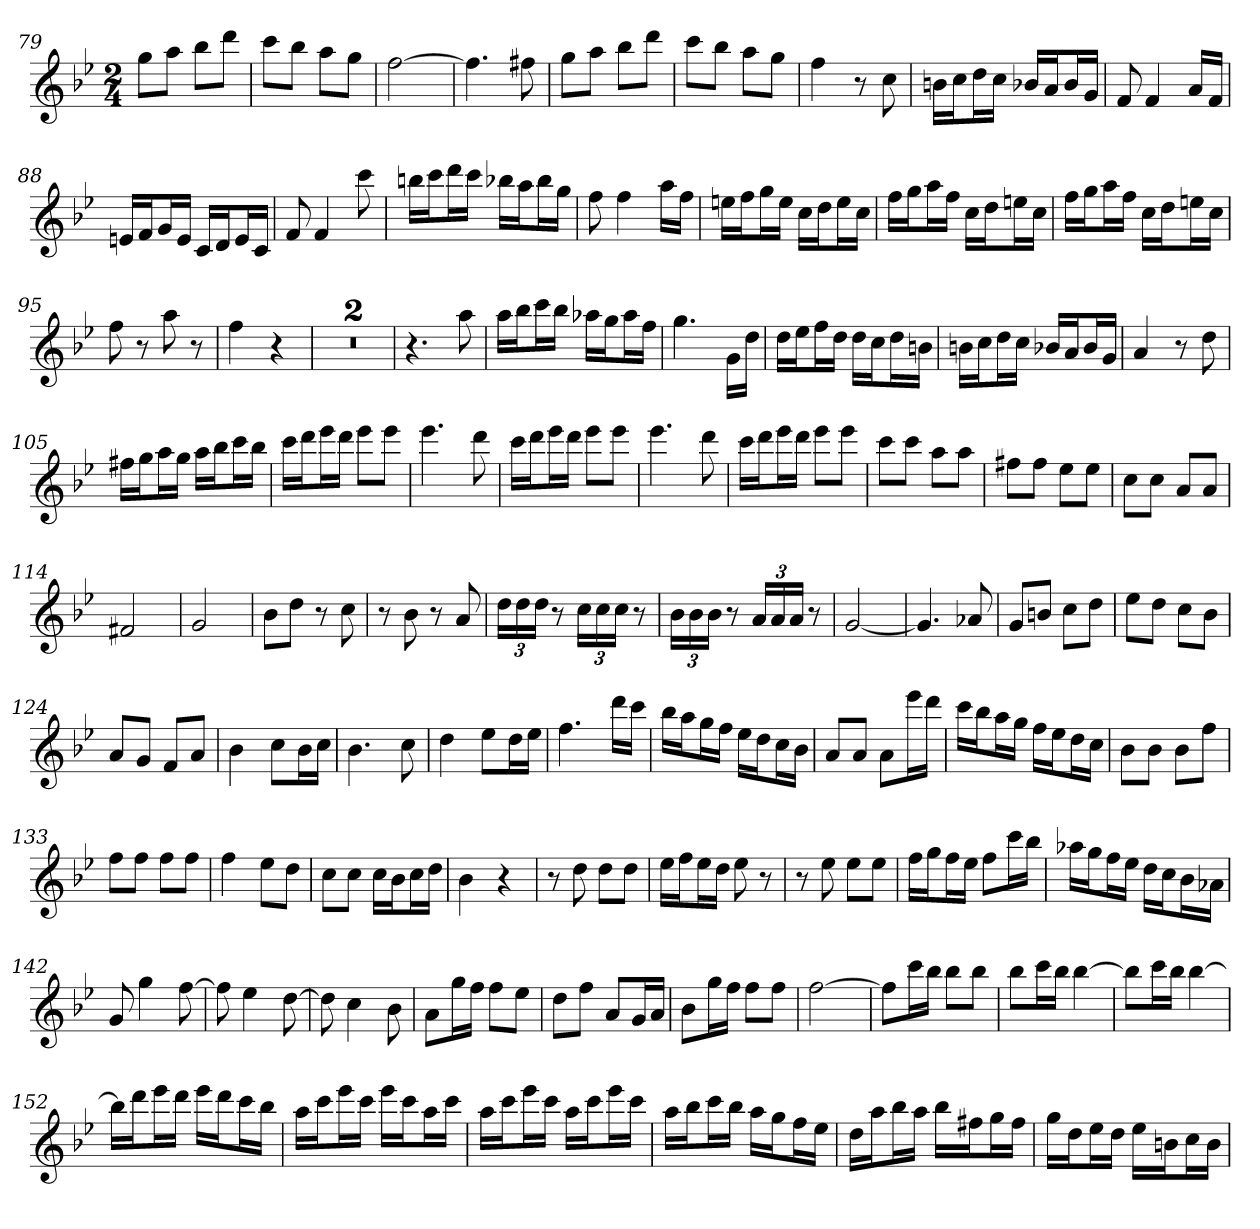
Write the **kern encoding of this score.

**kern
*part1
*staff1
*k[b-e-]
*B-:
*M2/4
=79
8ggL
8aaJ
8bb-L
8dddJ
=80
8cccL
8bb-J
8aaL
8ggJ
=81
[2ff
=82
4.ff]
8ff#X
=83
8ggL
8aaJ
8bb-L
8dddJ
=84
8cccL
8bb-J
8aaL
8ggJ
=85
4ff
8r
8cc
=86
16bnLL
16ccJ
16ddL
16ccJJ
16b-XLL
16aJ
16b-L
16gJJ
=87
8f
4f
16aLL
16fJJ
=88
16enLL
16fJ
16gL
16eJJ
16cLL
16dJ
16eL
16cJJ
=89
8f
4f
8ccc
=90
16bbnLL
16cccJ
16dddL
16cccJJ
16bb-XLL
16aaJ
16bb-L
16ggJJ
=91
8ff
4ff
16aaLL
16ffJJ
=92
16eenLL
16ffJ
16ggL
16eeJJ
16ccLL
16ddJ
16eeL
16ccJJ
=93
16ffLL
16ggJ
16aaL
16ffJJ
16ccLL
16ddJ
16eenL
16ccJJ
=94
16ffLL
16ggJ
16aaL
16ffJJ
16ccLL
16ddJ
16eenL
16ccJJ
=95
8ff
8r
8aa
8r
=96
4ff
4r
=97
2r
=98
2r
=99
4.r
8aa
=100
16aaLL
16bb-J
16cccL
16bb-JJ
16aa-XLL
16ggJ
16aa-L
16ffJJ
=101
4.gg
16gLL
16ddJJ
=102
16ddLL
16ee-J
16ffL
16ddJJ
16ddLL
16ccJ
16ddL
16bnJJ
=103
16bnLL
16ccJ
16ddL
16ccJJ
16b-XLL
16aJ
16b-L
16gJJ
=104
4a
8r
8dd
=105
16ff#XLL
16ggJ
16aaL
16ggJJ
16aaLL
16bb-J
16cccL
16bb-JJ
=106
16cccLL
16dddJ
16eee-L
16dddJJ
8eee-L
8eee-J
=107
4.eee-
8ddd
=108
16cccLL
16dddJ
16eee-L
16dddJJ
8eee-L
8eee-J
=109
4.eee-
8ddd
=110
16cccLL
16dddJ
16eee-L
16dddJJ
8eee-L
8eee-J
=111
8cccL
8cccJ
8aaL
8aaJ
=112
8ff#XL
8ff#J
8ee-L
8ee-J
=113
8ccL
8ccJ
8aL
8aJ
=114
2f#X
=115
2g
=116
8b-L
8ddJ
8r
8cc
=117
8r
8b-
8r
8a
=118
24ddLL
24dd
24ddJJ
8r
24ccLL
24cc
24ccJJ
8r
=119
24b-LL
24b-
24b-JJ
8r
24aLL
24a
24aJJ
8r
=120
[2g
=121
4.g]
8a-X
=122
8gL
8bnJ
8ccL
8ddJ
=123
8ee-L
8ddJ
8ccL
8b-J
=124
8aL
8gJ
8fL
8aJ
=125
4b-
8ccL
16b-L
16ccJJ
=126
4.b-
8cc
=127
4dd
8ee-L
16ddL
16ee-JJ
=128
4.ff
16dddLL
16cccJJ
=129
16bb-LL
16aaJ
16ggL
16ffJJ
16ee-LL
16ddJ
16ccL
16b-JJ
=130
8aL
8aJ
8aL
16eee-L
16dddJJ
=131
16cccLL
16bb-J
16aaL
16ggJJ
16ffLL
16ee-J
16ddL
16ccJJ
=132
8b-L
8b-J
8b-L
8ffJ
=133
8ffL
8ffJ
8ffL
8ffJ
=134
4ff
8ee-L
8ddJ
=135
8ccL
8ccJ
16ccLL
16b-J
16ccL
16ddJJ
=136
4b-
4r
=137
8r
8dd
8ddL
8ddJ
=138
16ee-LL
16ffJ
16ee-L
16ddJJ
8ee-
8r
=139
8r
8ee-
8ee-L
8ee-J
=140
16ffLL
16ggJ
16ffL
16ee-JJ
8ffL
16cccL
16bb-JJ
=141
16aa-XLL
16ggJ
16ffL
16ee-JJ
16ddLL
16ccJ
16b-L
16a-XJJ
=142
8g
4gg
[8ff
=143
8ff]
4ee-
[8dd
=144
8dd]
4cc
8b-
=145
8aL
16ggL
16ffJJ
8ffL
8ee-J
=146
8ddL
8ffJ
8aL
16gL
16aJJ
=147
8b-L
16ggL
16ffJJ
8ffL
8ffJ
=148
[2ff
=149
8ffL]
16cccL
16bb-JJ
8bb-L
8bb-J
=150
8bb-L
16cccL
16bb-JJ
[4bb-
=151
8bb-L]
16cccL
16bb-JJ
[4bb-
=152
16bb-LL]
16dddJ
16eee-L
16dddJJ
16eee-LL
16dddJ
16cccL
16bb-JJ
=153
16aaLL
16cccJ
16eee-L
16cccJJ
16eee-LL
16cccJ
16aaL
16cccJJ
=154
16aaLL
16cccJ
16eee-L
16cccJJ
16aaLL
16cccJ
16eee-L
16cccJJ
=155
16aaLL
16bb-J
16cccL
16bb-JJ
16aaLL
16ggJ
16ffL
16ee-JJ
=156
16ddLL
16aaJ
16bb-L
16aaJJ
16bb-LL
16ff#XJ
16ggL
16ff#JJ
=157
16ggLL
16ddJ
16ee-L
16ddJJ
16ee-LL
16bnJ
16ccL
16bJJ
=
*-
